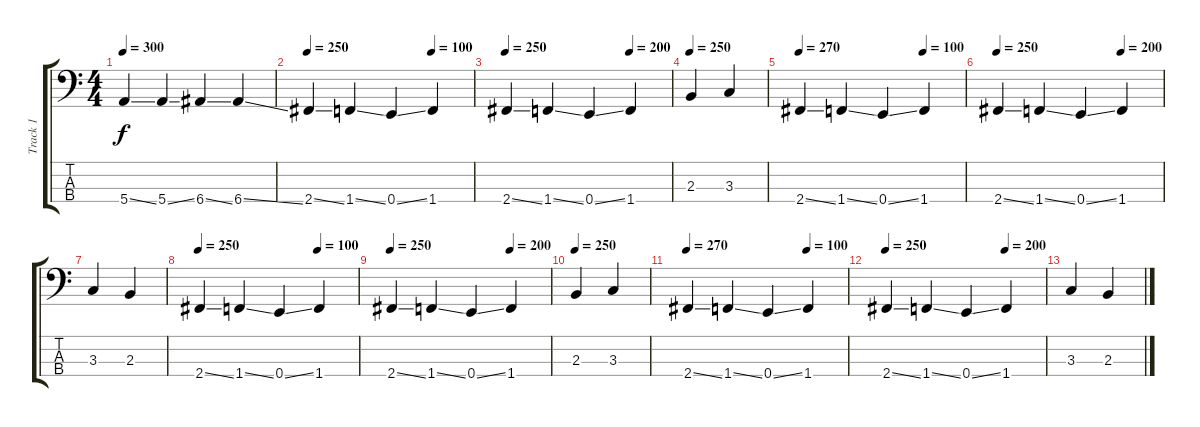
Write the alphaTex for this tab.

\track ("Track 1" "Track 1") {instrument electricbasspick}
\staff {score tabs}
\tuning (G2 D2 A1 E1) {hide}
\ts (4 4)
\tempo 300
\clef f4
\ks c
5.4{ss}.4{dy f} 5.4{ss}.4 6.4{ss}.4 6.4{ss}.4 |
\tempo 250
\tempo (100 0.75)
2.4{ss}.4 1.4{ss}.4 0.4{ss}.4 1.4.4 |
\tempo 250
\tempo (200 0.75)
2.4{ss}.4 1.4{ss}.4 0.4{ss}.4 1.4.4 |
\tempo 250
2.3.4 3.3.4 |
\tempo 270
\tempo (100 0.75)
2.4{ss}.4 1.4{ss}.4 0.4{ss}.4 1.4.4 |
\tempo 250
\tempo (200 0.75)
2.4{ss}.4 1.4{ss}.4 0.4{ss}.4 1.4.4 |
3.3.4 2.3.4 |
\tempo 250
\tempo (100 0.75)
2.4{ss}.4 1.4{ss}.4 0.4{ss}.4 1.4.4 |
\tempo 250
\tempo (200 0.75)
2.4{ss}.4 1.4{ss}.4 0.4{ss}.4 1.4.4 |
\tempo 250
2.3.4 3.3.4 |
\tempo 270
\tempo (100 0.75)
2.4{ss}.4 1.4{ss}.4 0.4{ss}.4 1.4.4 |
\tempo 250
\tempo (200 0.75)
2.4{ss}.4 1.4{ss}.4 0.4{ss}.4 1.4.4 |
3.3.4 2.3.4
